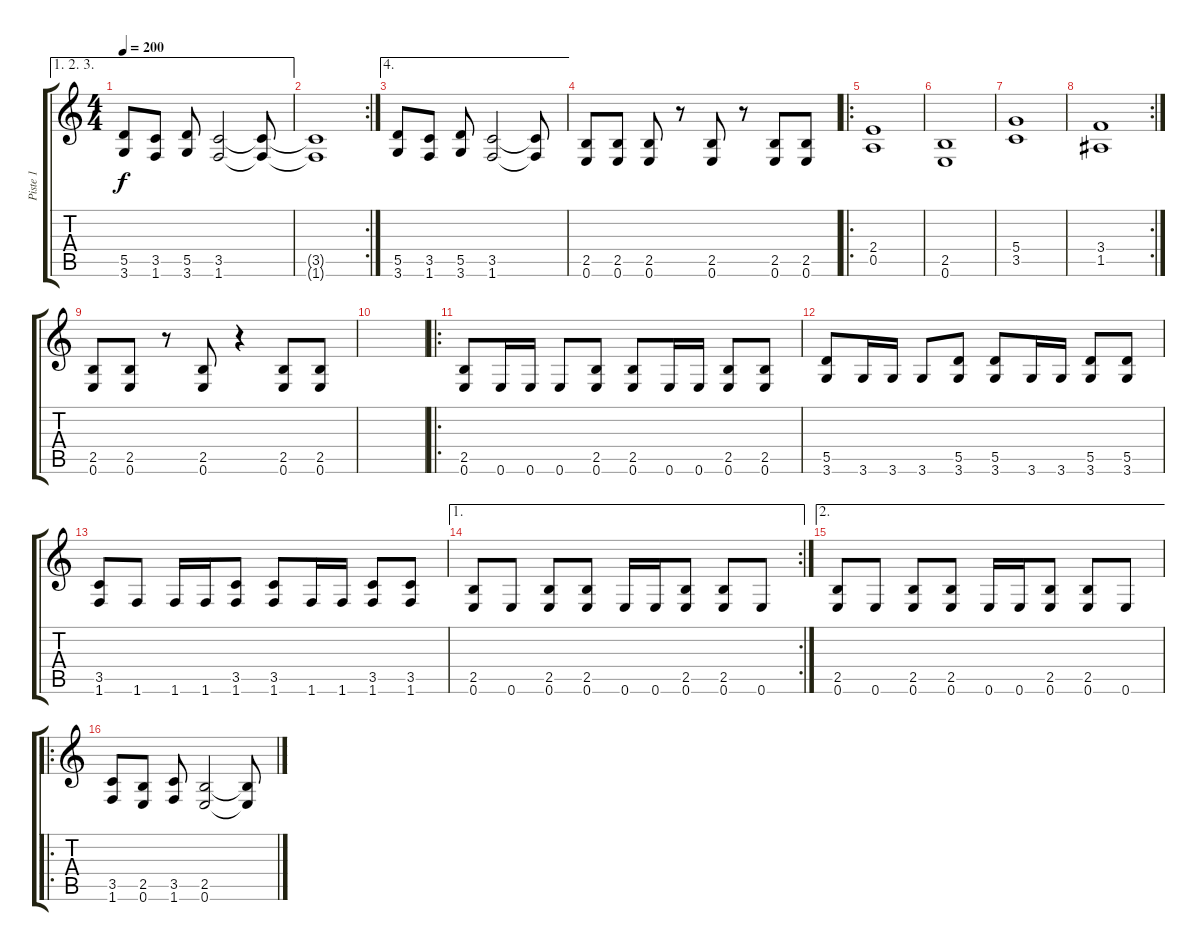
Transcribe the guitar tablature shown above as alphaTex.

\track ("Piste 1" "Piste 1") {instrument overdrivenguitar}
\staff {score tabs}
\tuning (E4 B3 G3 D3 A2 E2) {hide}
\ae (1 2 3)
\ts (4 4)
\tempo 200
\clef g2
\ks c
(5.5 3.6).8{dy f} (3.5 1.6).8 (5.5 3.6).8 (3.5 1.6).2 (3.5{t} 1.6{t}).8 |
\rc 2
(3.5{t} 1.6{t}).1 |
\ae 4
(5.5 3.6).8 (3.5 1.6).8 (5.5 3.6).8 (3.5 1.6).2 (3.5{t} 1.6{t}).8 |
(2.5 0.6).8 (2.5 0.6).8 (2.5 0.6).8 r.8 (2.5 0.6).8 r.8 (2.5 0.6).8 (2.5 0.6).8 |
\ro
(2.4 0.5).1 |
(2.5 0.6).1 |
(5.4 3.5).1 |
\rc 2
(3.4 1.5).1 |
(2.5 0.6).8 (2.5 0.6).8 r.8 (2.5 0.6).8 r.4 (2.5 0.6).8 (2.5 0.6).8 |
|
\ro
(2.5 0.6).8 0.6.16 0.6.16 0.6.8 (2.5 0.6).8 (2.5 0.6).8 0.6.16 0.6.16 (2.5 0.6).8 (2.5 0.6).8 |
(5.5 3.6).8 3.6.16 3.6.16 3.6.8 (5.5 3.6).8 (5.5 3.6).8 3.6.16 3.6.16 (5.5 3.6).8 (5.5 3.6).8 |
(3.5 1.6).8 1.6.8 1.6.16 1.6.16 (3.5 1.6).8 (3.5 1.6).8 1.6.16 1.6.16 (3.5 1.6).8 (3.5 1.6).8 |
\ae 1
\rc 2
(2.5 0.6).8 0.6.8 (2.5 0.6).8 (2.5 0.6).8 0.6.16 0.6.16 (2.5 0.6).8 (2.5 0.6).8 0.6.8 |
\ae 2
(2.5 0.6).8 0.6.8 (2.5 0.6).8 (2.5 0.6).8 0.6.16 0.6.16 (2.5 0.6).8 (2.5 0.6).8 0.6.8 |
\ro
(3.5 1.6).8 (2.5 0.6).8 (3.5 1.6).8 (2.5 0.6).2 (2.5{t} 0.6{t}).8
